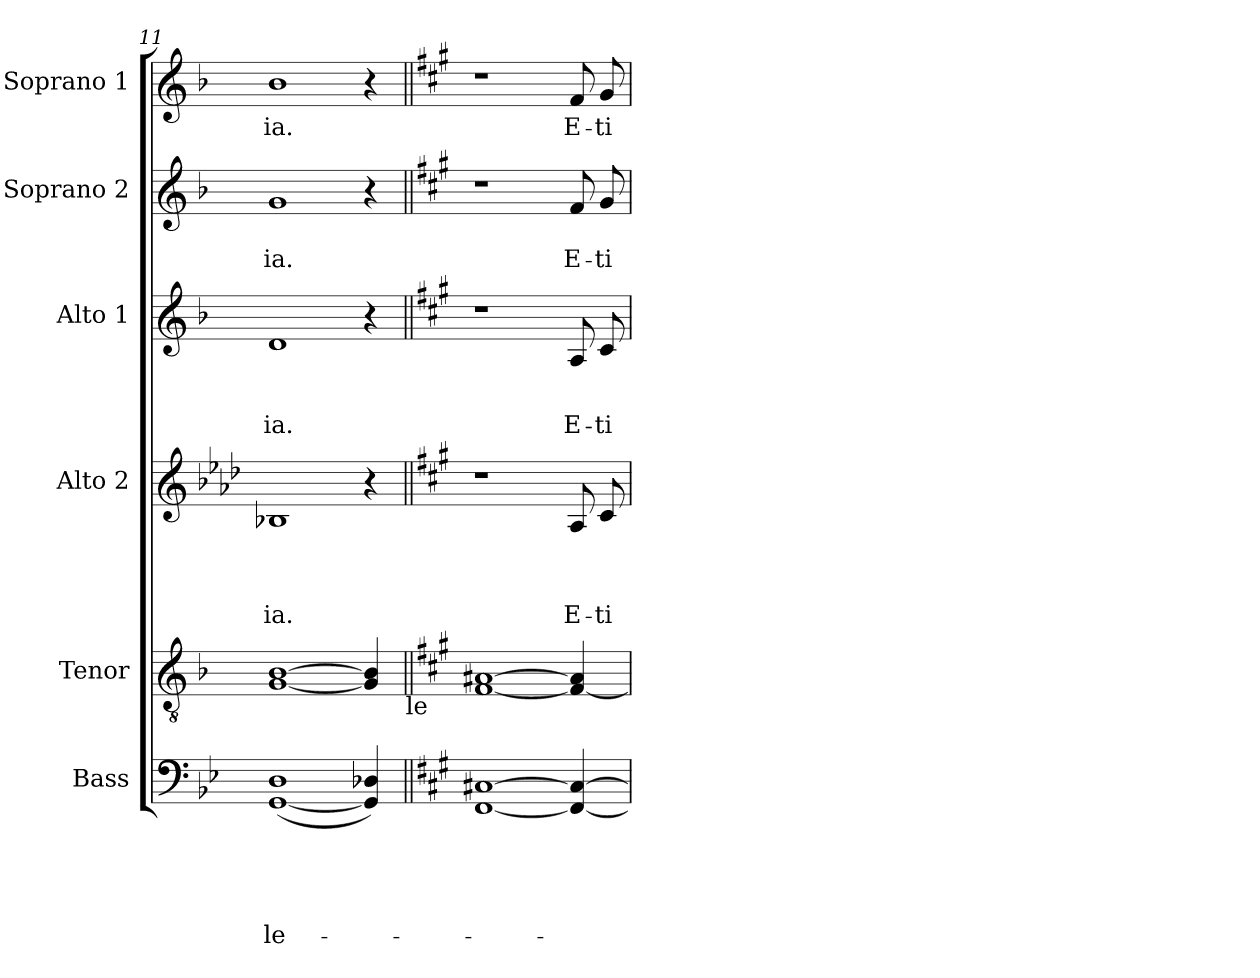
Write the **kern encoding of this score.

**kern	**text	**text	**text	**text	**text	**kern	**kern	**text	**text	**text	**text	**kern	**text	**text	**text	**kern	**text	**text	**kern	**text
*part6	*part6	*part6	*part6	*part6	*part6	*part5	*part4	*part4	*part4	*part4	*part4	*part3	*part3	*part3	*part3	*part2	*part2	*part2	*part1	*part1
*staff6	*staff6	*staff6	*staff6	*staff6	*staff6	*staff5	*staff4	*staff4	*staff4	*staff4	*staff4	*staff3	*staff3	*staff3	*staff3	*staff2	*staff2	*staff2	*staff1	*staff1
*I"Bass	*	*	*	*	*	*I"Tenor	*I"Alto 2	*	*	*	*	*I"Alto 1	*	*	*	*I"Soprano 2	*	*	*I"Soprano 1	*
*clefF4	*	*	*	*	*	*clefGv2	*clefG2	*	*	*	*	*clefG2	*	*	*	*clefG2	*	*	*clefG2	*
*k[b-e-]	*	*	*	*	*	*k[b-]	*k[b-e-a-d-]	*	*	*	*	*k[b-]	*	*	*	*k[b-]	*	*	*k[b-]	*
*B-:	*	*	*	*	*	*F:	*A-:	*	*	*	*	*F:	*	*	*	*F:	*	*	*F:	*
=11	=11	=11	=11	=11	=11	=11	=11	=11	=11	=11	=11	=11	=11	=11	=11	=11	=11	=11	=11	=11
!	!	!	!	!	!LO:LY:b	!	!	!	!	!	!LO:LY:b	!	!	!	!LO:LY:b	!	!	!LO:LY:b	!	!LO:LY:b
(>[<1GG 1D	.	.	.	.	-le-	[<1G [>1B-	1B-X	.	.	.	-ia.	1d	.	.	-ia.	1g	.	-ia.	1b-	-ia.
4GG/] 4D-X/)	.	.	.	.	.	4G/] 4B-/]	4r	.	.	.	.	4r	.	.	.	4r	.	.	4r	.
!	!	!	!	!	!	!LO:TX:b:t=le	!	!	!	!	!	!	!	!	!	!	!	!	!	!
!!LO:PB:g=z
=12||	=12||	=12||	=12||	=12||	=12||	=12||	=12||	=12||	=12||	=12||	=12||	=12||	=12||	=12||	=12||	=12||	=12||	=12||	=12||	=12||
*k[f#c#g#]	*	*	*	*	*	*k[f#c#g#]	*k[f#c#g#]	*	*	*	*	*k[f#c#g#]	*	*	*	*k[f#c#g#]	*	*	*k[f#c#g#]	*
*A:	*	*	*	*	*	*A:	*A:	*	*	*	*	*A:	*	*	*	*A:	*	*	*A:	*
[<1FF# [>1C#X	.	.	.	.	.	[<1F# [>1A#X	1r	.	.	.	.	1r	.	.	.	1r	.	.	1r	.
!	!	!	!	!	!	!	!	!	!	!	!LO:LY:b	!	!	!	!LO:LY:b	!	!	!LO:LY:b	!	!LO:LY:b
4FF#/_ 4C#/_	.	.	.	.	.	4F#/_ 4A#/]	8A/	.	.	.	E-	8A/	.	.	E-	8f#/	.	E-	8f#/	E-
!	!	!	!	!	!	!	!	!	!	!	!LO:LY:b	!	!	!	!LO:LY:b	!	!	!LO:LY:b	!	!LO:LY:b
.	.	.	.	.	.	.	8c#/	.	.	.	-ti-	8c#/	.	.	-ti-	8g#/	.	-ti-	8g#/	-ti-
=	=	=	=	=	=	=	=	=	=	=	=	=	=	=	=	=	=	=	=	=
*-	*-	*-	*-	*-	*-	*-	*-	*-	*-	*-	*-	*-	*-	*-	*-	*-	*-	*-	*-	*-
